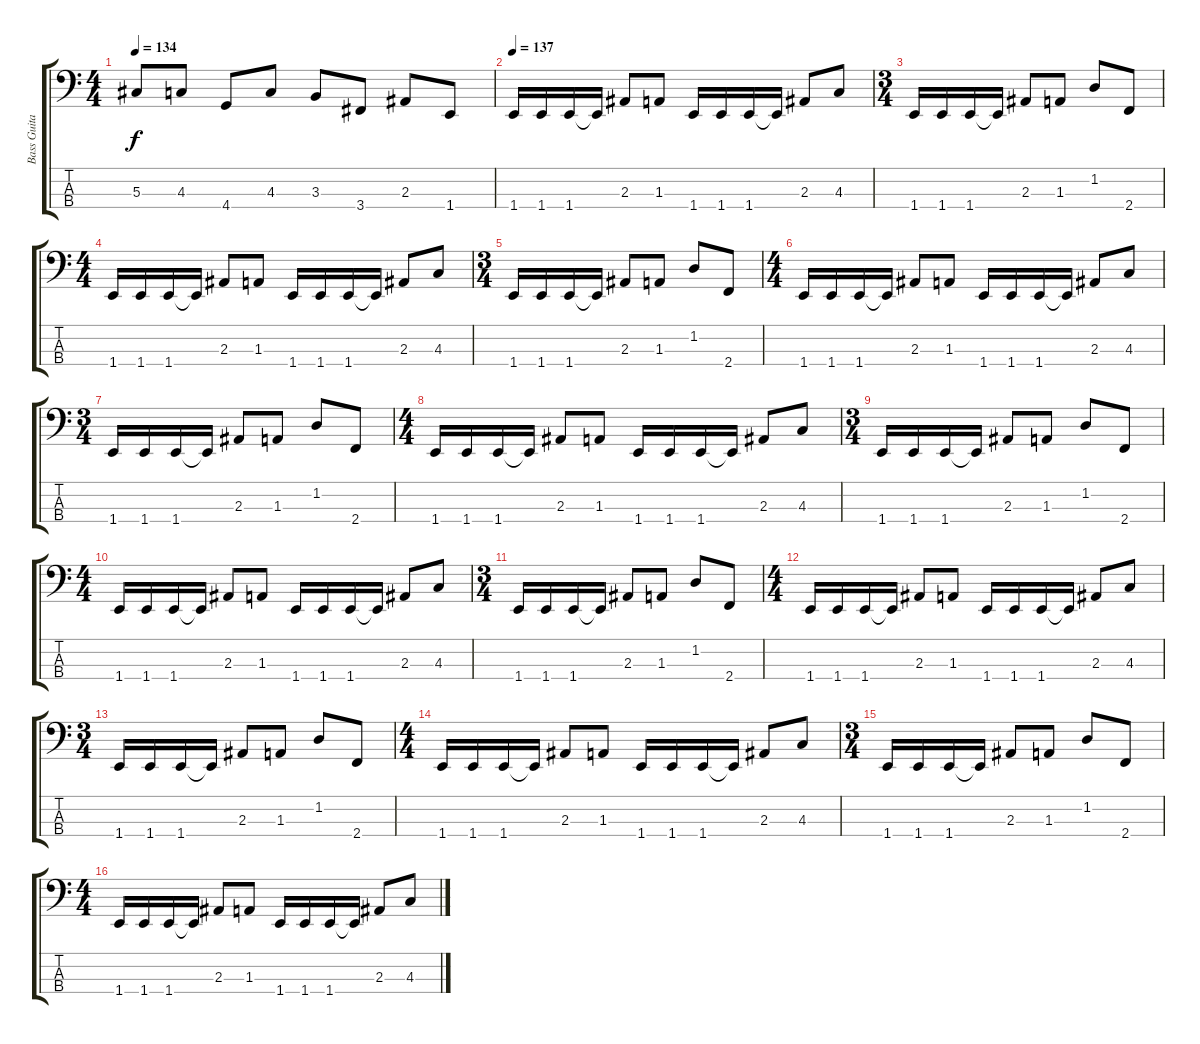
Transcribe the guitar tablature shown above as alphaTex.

\track ("Bass Guitar" "Bass Guita") {instrument electricbassfinger}
\staff {score tabs}
\tuning (Gb2 Db2 Ab1 Eb1) {hide}
\ts (4 4)
\tempo 134
\clef f4
\ks c
5.3.8{dy f} 4.3.8 4.4.8 4.3.8 3.3.8 3.4.8 2.3.8 1.4.8 |
\tempo 137
1.4.16 1.4.16 1.4.16 1.4{t}.16 2.3.8 1.3.8 1.4.16 1.4.16 1.4.16 1.4{t}.16 2.3.8 4.3.8 |
\ts (3 4)
1.4.16 1.4.16 1.4.16 1.4{t}.16 2.3.8 1.3.8 1.2.8 2.4.8 |
\ts (4 4)
1.4.16 1.4.16 1.4.16 1.4{t}.16 2.3.8 1.3.8 1.4.16 1.4.16 1.4.16 1.4{t}.16 2.3.8 4.3.8 |
\ts (3 4)
1.4.16 1.4.16 1.4.16 1.4{t}.16 2.3.8 1.3.8 1.2.8 2.4.8 |
\ts (4 4)
1.4.16 1.4.16 1.4.16 1.4{t}.16 2.3.8 1.3.8 1.4.16 1.4.16 1.4.16 1.4{t}.16 2.3.8 4.3.8 |
\ts (3 4)
1.4.16 1.4.16 1.4.16 1.4{t}.16 2.3.8 1.3.8 1.2.8 2.4.8 |
\ts (4 4)
1.4.16 1.4.16 1.4.16 1.4{t}.16 2.3.8 1.3.8 1.4.16 1.4.16 1.4.16 1.4{t}.16 2.3.8 4.3.8 |
\ts (3 4)
1.4.16 1.4.16 1.4.16 1.4{t}.16 2.3.8 1.3.8 1.2.8 2.4.8 |
\ts (4 4)
1.4.16 1.4.16 1.4.16 1.4{t}.16 2.3.8 1.3.8 1.4.16 1.4.16 1.4.16 1.4{t}.16 2.3.8 4.3.8 |
\ts (3 4)
1.4.16 1.4.16 1.4.16 1.4{t}.16 2.3.8 1.3.8 1.2.8 2.4.8 |
\ts (4 4)
1.4.16 1.4.16 1.4.16 1.4{t}.16 2.3.8 1.3.8 1.4.16 1.4.16 1.4.16 1.4{t}.16 2.3.8 4.3.8 |
\ts (3 4)
1.4.16 1.4.16 1.4.16 1.4{t}.16 2.3.8 1.3.8 1.2.8 2.4.8 |
\ts (4 4)
1.4.16 1.4.16 1.4.16 1.4{t}.16 2.3.8 1.3.8 1.4.16 1.4.16 1.4.16 1.4{t}.16 2.3.8 4.3.8 |
\ts (3 4)
1.4.16 1.4.16 1.4.16 1.4{t}.16 2.3.8 1.3.8 1.2.8 2.4.8 |
\ts (4 4)
1.4.16 1.4.16 1.4.16 1.4{t}.16 2.3.8 1.3.8 1.4.16 1.4.16 1.4.16 1.4{t}.16 2.3.8 4.3.8
